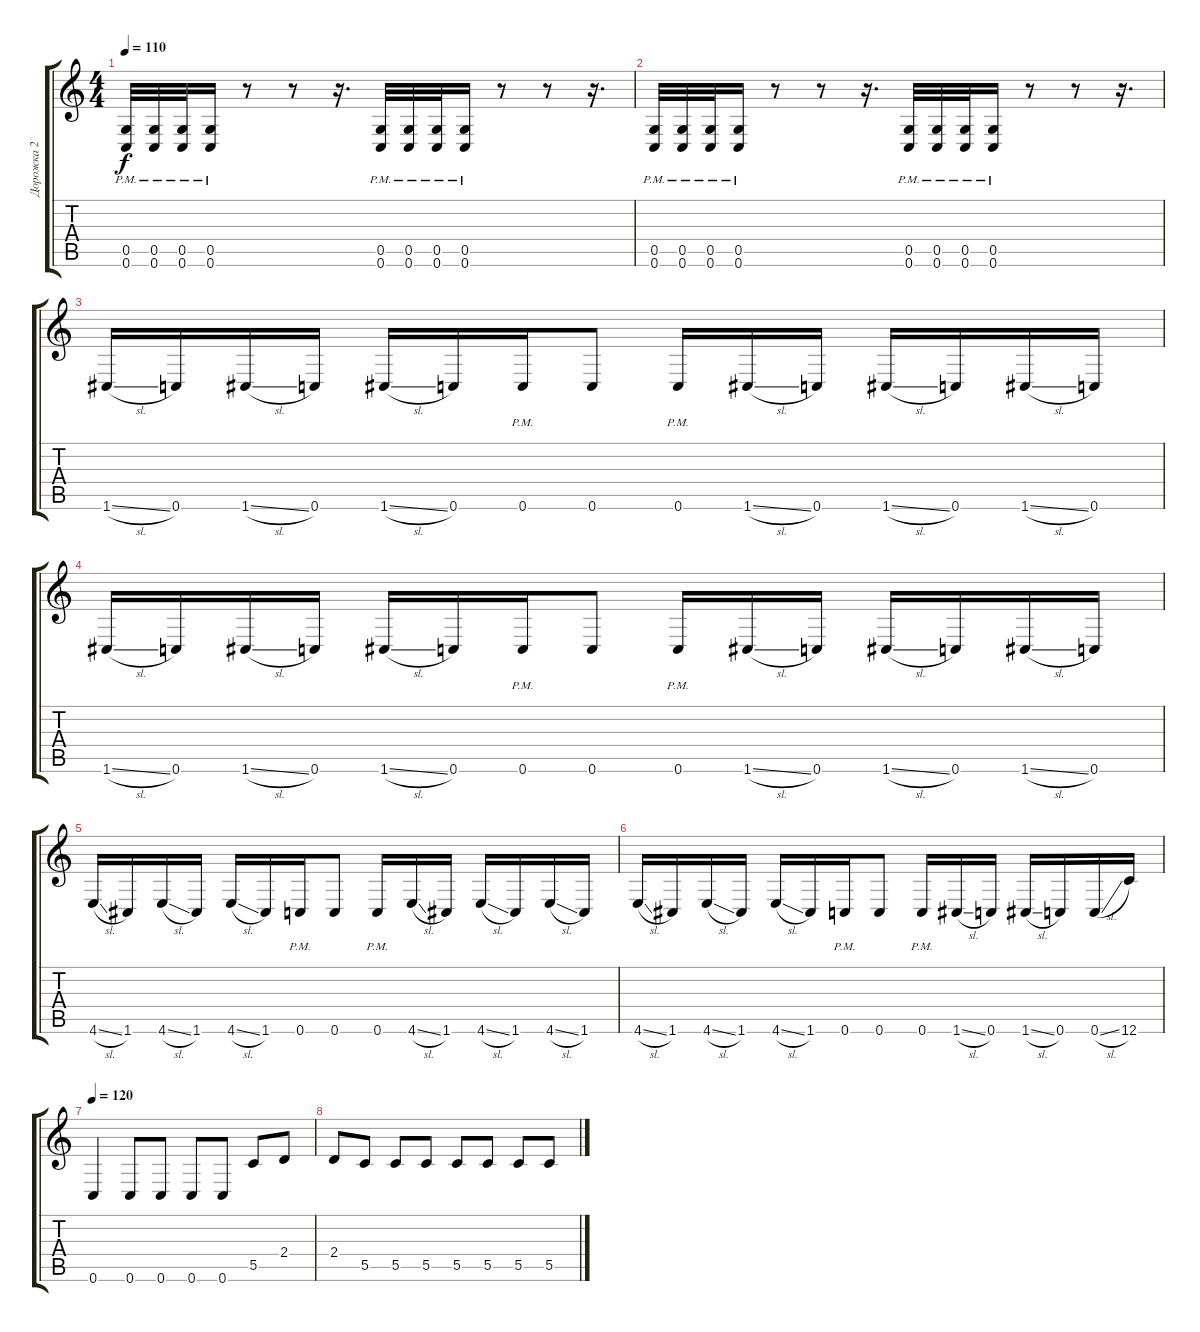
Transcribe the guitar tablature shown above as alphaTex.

\track ("Дорожка 2" "Дорожка 2") {instrument distortionguitar}
\staff {score tabs}
\tuning (D4 A3 F3 C3 G2 C2) {hide}
\ts (4 4)
\tempo 110
\clef g2
\ks c
(0.5{pm} 0.6{pm}).32{dy f} (0.5{pm} 0.6{pm}).32 (0.5{pm} 0.6{pm}).32 (0.5{pm} 0.6{pm}).16 r.8 r.8 r.16{d} (0.5{pm} 0.6{pm}).32 (0.5{pm} 0.6{pm}).32 (0.5{pm} 0.6{pm}).32 (0.5{pm} 0.6{pm}).16 r.8 r.8 r.16{d} |
(0.5{pm} 0.6{pm}).32 (0.5{pm} 0.6{pm}).32 (0.5{pm} 0.6{pm}).32 (0.5{pm} 0.6{pm}).16 r.8 r.8 r.16{d} (0.5{pm} 0.6{pm}).32 (0.5{pm} 0.6{pm}).32 (0.5{pm} 0.6{pm}).32 (0.5{pm} 0.6{pm}).16 r.8 r.8 r.16{d} |
1.6{sl}.16 0.6.16 1.6{sl}.16 0.6.16 1.6{sl}.16 0.6.16 0.6{pm}.16 0.6.8 0.6{pm}.16 1.6{sl}.16 0.6.16 1.6{sl}.16 0.6.16 1.6{sl}.16 0.6.16 |
1.6{sl}.16 0.6.16 1.6{sl}.16 0.6.16 1.6{sl}.16 0.6.16 0.6{pm}.16 0.6.8 0.6{pm}.16 1.6{sl}.16 0.6.16 1.6{sl}.16 0.6.16 1.6{sl}.16 0.6.16 |
4.6{sl}.16 1.6.16 4.6{sl}.16 1.6.16 4.6{sl}.16 1.6.16 0.6{pm}.16 0.6.8 0.6{pm}.16 4.6{sl}.16 1.6.16 4.6{sl}.16 1.6.16 4.6{sl}.16 1.6.16 |
4.6{sl}.16 1.6.16 4.6{sl}.16 1.6.16 4.6{sl}.16 1.6.16 0.6{pm}.16 0.6.8 0.6{pm}.16 1.6{sl}.16 0.6.16 1.6{sl}.16 0.6.16 0.6{sl}.16 12.6.16 |
\tempo 120
0.6.4{volume 13} 0.6.8 0.6.8 0.6.8 0.6.8 5.5.8 2.4.8 |
2.4.8 5.5.8 5.5.8 5.5.8 5.5.8 5.5.8 5.5.8 5.5.8
